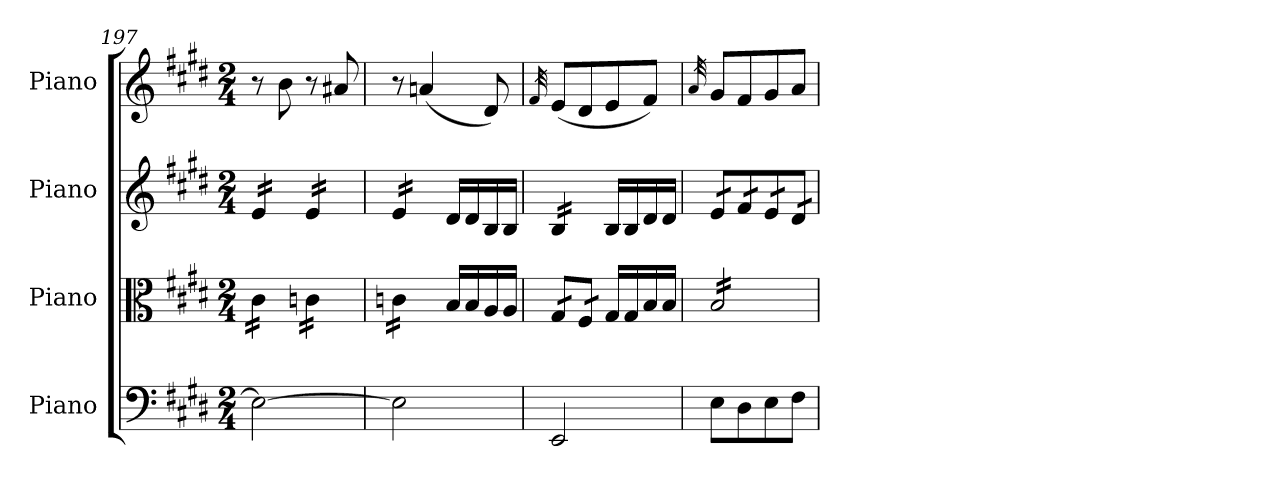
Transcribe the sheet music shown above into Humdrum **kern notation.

**kern	**kern	**kern	**kern
*part4	*part3	*part2	*part1
*staff4	*staff3	*staff2	*staff1
*I"Piano	*I"Piano	*I"Piano	*I"Piano
*I'Pno	*I'Pno	*I'Pno	*I'Pno
*clefF4	*clefC3	*clefG2	*clefG2
*k[f#c#g#d#]	*k[f#c#g#d#]	*k[f#c#g#d#]	*k[f#c#g#d#]
*M2/4	*M2/4	*M2/4	*M2/4
=197	=197	=197	=197
*	*tremolo	*	*
*	*	*tremolo	*
2E\_	16c#\LL	16e/LL	8r
.	16c#\	16e/	.
.	16c#\	16e/	8b\
.	16c#\JJ	16e/JJ	.
.	16cn\LL	16e/LL	8r
.	16cn\	16e/	.
.	16cn\	16e/	8a#X/
.	16cn\JJ	16e/JJ	.
=198	=198	=198	=198
2E\]	16cn\LL	16e/LL	8r
.	16cn\	16e/	.
.	16cn\	16e/	(4an/
.	16cn\JJ	16e/JJ	.
*	*	*Xtremolo	*
*	*Xtremolo	*	*
.	16B/LL	16d#/LL	.
.	16B/	16d#/	.
.	16A/	16B/	8d#/)
.	16A/JJ	16B/JJ	.
=199	=199	=199	=199
.	.	.	32qf#/
*	*tremolo	*	*
*	*	*tremolo	*
2EE/	16G#/LL	16B/LL	(8e/L
.	16G#/	16B/	.
.	16F#/	16B/	8d#/
.	16F#/JJ	16B/JJ	.
*	*	*Xtremolo	*
*	*Xtremolo	*	*
.	16G#/LL	16B/LL	8e/
.	16G#/	16B/	.
.	16B/	16d#/	8f#/J)
.	16B/JJ	16d#/JJ	.
=200	=200	=200	=200
.	.	.	32qa/
*	*tremolo	*	*
*	*	*tremolo	*
8E\L	16B/LL	16e/LL	8g#/L
.	16B/	16e/	.
8D#\	16B/	16f#/	8f#/
.	16B/	16f#/	.
8E\	16B/	16e/	8g#/
.	16B/	16e/	.
8F#\J	16B/	16d#/	8a/J
.	16B/JJ	16d#/JJ	.
*	*	*Xtremolo	*
*	*Xtremolo	*	*
=	=	=	=
*-	*-	*-	*-
